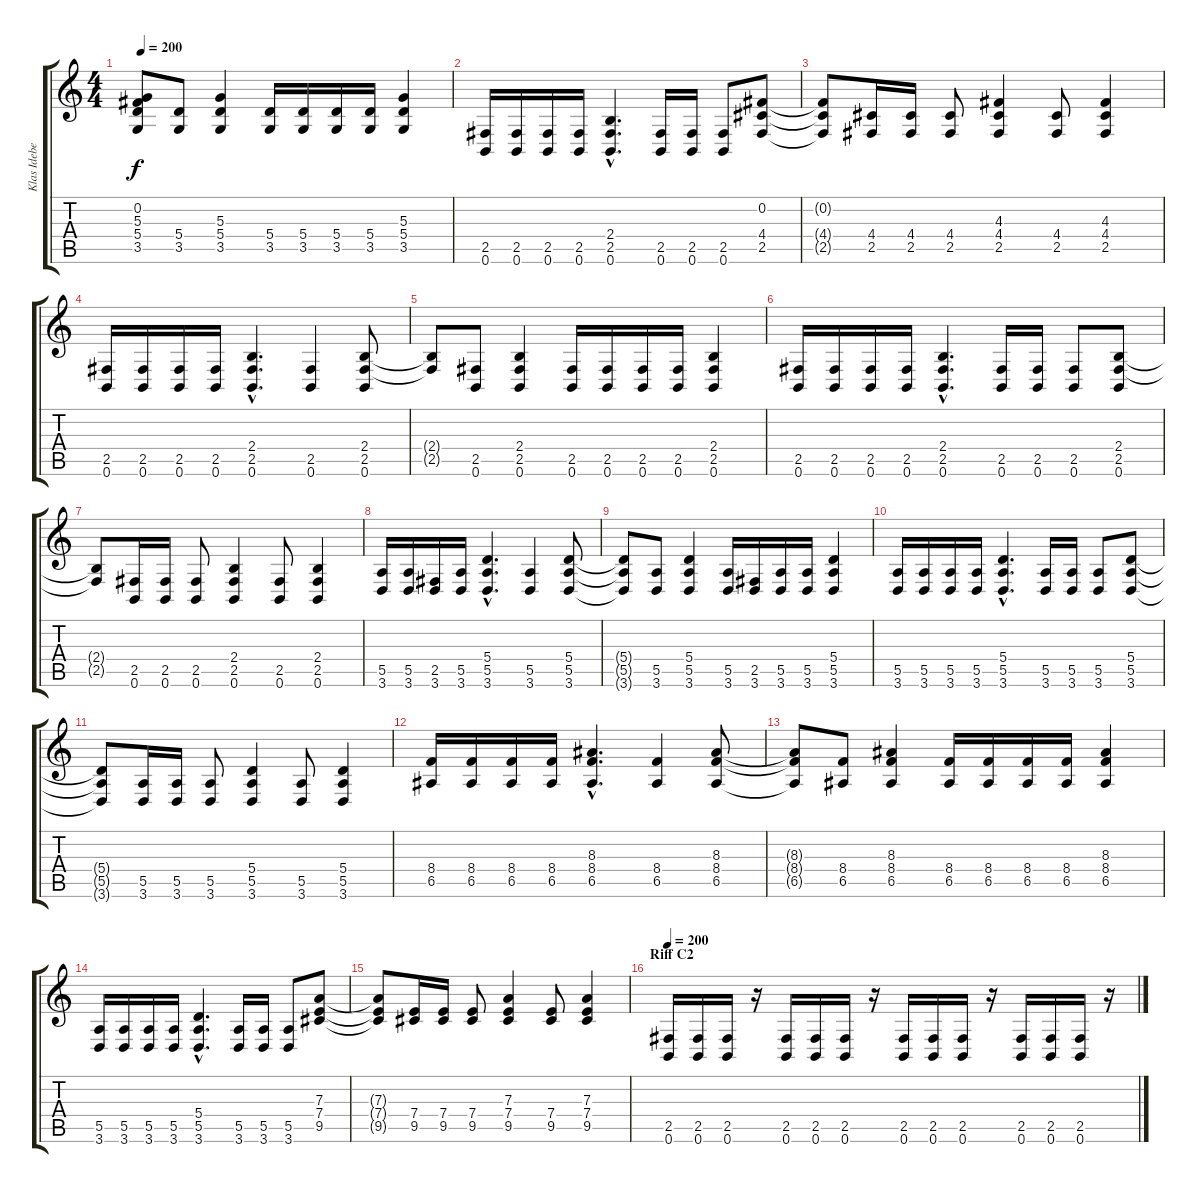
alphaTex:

\track ("Klas Ideberg " "Klas Idebe") {instrument distortionguitar}
\staff {score tabs}
\tuning (B3 Gb3 D3 A2 E2 B1) {hide}
\ts (4 4)
\tempo 200
\clef g2
\ks c
(0.2 5.3{t} 5.4{t} 3.5{t}).8{dy f} (5.4 3.5).8 (5.3 5.4 3.5).4 (5.4 3.5).16 (5.4 3.5).16 (5.4 3.5).16 (5.4 3.5).16 (5.3 5.4 3.5).4 |
(2.5 0.6).16 (2.5 0.6).16 (2.5 0.6).16 (2.5 0.6).16 (2.4{hac} 2.5{hac} 0.6{hac}).4{d} (2.5 0.6).16 (2.5 0.6).16 (2.5 0.6).8 (0.2 4.4 2.5).8 |
(0.2{t} 4.4{t} 2.5{t}).8 (4.4 2.5).16 (4.4 2.5).16 (4.4 2.5).8 (4.3 4.4 2.5).4 (4.4 2.5).8 (4.3 4.4 2.5).4 |
(2.5 0.6).16 (2.5 0.6).16 (2.5 0.6).16 (2.5 0.6).16 (2.4{hac} 2.5{hac} 0.6{hac}).4{d} (2.5 0.6).4 (2.4 2.5 0.6).8 |
(2.4{t} 2.5{t}).8 (2.5 0.6).8 (2.4 2.5 0.6).4 (2.5 0.6).16 (2.5 0.6).16 (2.5 0.6).16 (2.5 0.6).16 (2.4 2.5 0.6).4 |
(2.5 0.6).16 (2.5 0.6).16 (2.5 0.6).16 (2.5 0.6).16 (2.4{hac} 2.5{hac} 0.6{hac}).4{d} (2.5 0.6).16 (2.5 0.6).16 (2.5 0.6).8 (2.4 2.5 0.6).8 |
(2.4{t} 2.5{t}).8 (2.5 0.6).16 (2.5 0.6).16 (2.5 0.6).8 (2.4 2.5 0.6).4 (2.5 0.6).8 (2.4 2.5 0.6).4 |
(5.5 3.6).16 (5.5 3.6).16 (2.5 3.6).16 (5.5 3.6).16 (5.4{hac} 5.5{hac} 3.6{hac}).4{d} (5.5 3.6).4 (5.4 5.5 3.6).8 |
(5.4{t} 5.5{t} 3.6{t}).8 (5.5 3.6).8 (5.4 5.5 3.6).4 (5.5 3.6).16 (2.5 3.6).16 (5.5 3.6).16 (5.5 3.6).16 (5.4 5.5 3.6).4 |
(5.5 3.6).16 (5.5 3.6).16 (5.5 3.6).16 (5.5 3.6).16 (5.4{hac} 5.5{hac} 3.6{hac}).4{d} (5.5 3.6).16 (5.5 3.6).16 (5.5 3.6).8 (5.4 5.5 3.6).8 |
(5.4{t} 5.5{t} 3.6{t}).8 (5.5 3.6).16 (5.5 3.6).16 (5.5 3.6).8 (5.4 5.5 3.6).4 (5.5 3.6).8 (5.4 5.5 3.6).4 |
(8.4 6.5).16 (8.4 6.5).16 (8.4 6.5).16 (8.4 6.5).16 (8.3{hac} 8.4{hac} 6.5{hac}).4{d} (8.4 6.5).4 (8.3 8.4 6.5).8 |
(8.3{t} 8.4{t} 6.5{t}).8 (8.4 6.5).8 (8.3 8.4 6.5).4 (8.4 6.5).16 (8.4 6.5).16 (8.4 6.5).16 (8.4 6.5).16 (8.3 8.4 6.5).4 |
(5.5 3.6).16 (5.5 3.6).16 (5.5 3.6).16 (5.5 3.6).16 (5.4{hac} 5.5{hac} 3.6{hac}).4{d} (5.5 3.6).16 (5.5 3.6).16 (5.5 3.6).8 (7.3 7.4 9.5).8 |
(7.3{t} 7.4{t} 9.5{t}).8 (7.4 9.5).16 (7.4 9.5).16 (7.4 9.5).8 (7.3 7.4 9.5).4 (7.4 9.5).8 (7.3 7.4 9.5).4 |
\section ("" "Riff C2")
\tempo 200
(2.5 0.6).16 (2.5 0.6).16 (2.5 0.6).16 r.16 (2.5 0.6).16 (2.5 0.6).16 (2.5 0.6).16 r.16 (2.5 0.6).16 (2.5 0.6).16 (2.5 0.6).16 r.16 (2.5 0.6).16 (2.5 0.6).16 (2.5 0.6).16 r.16
